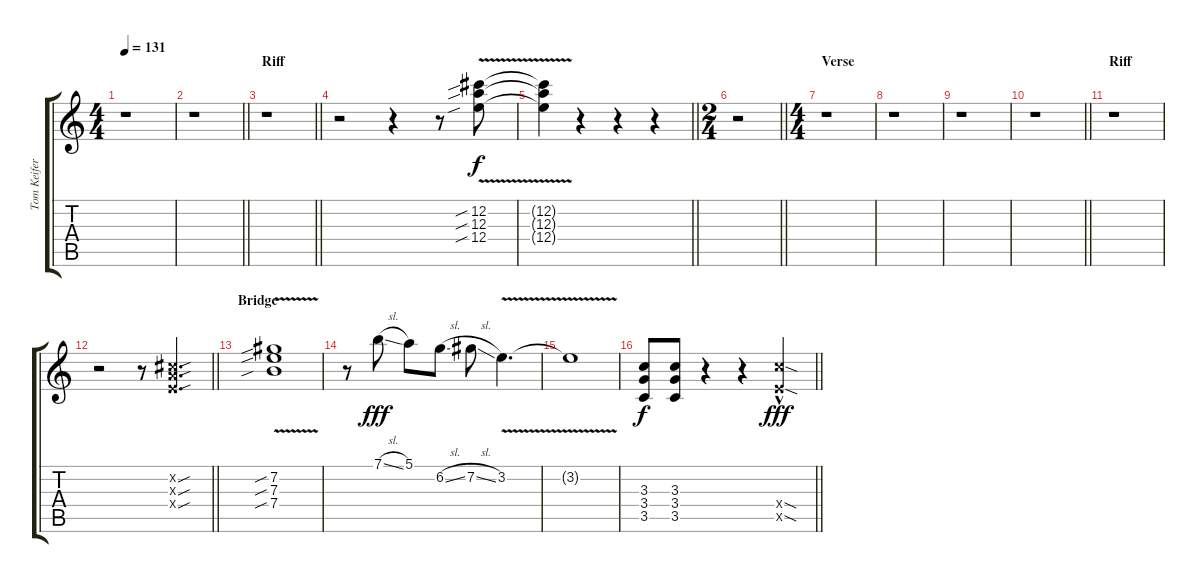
\track ("Tom Keifer - Lead Guitar" "Tom Keifer") {instrument distortionguitar}
\staff {score tabs}
\tuning (E4 Db4 A3 E3 A2 E2) {hide}
\ts (4 4)
\tempo 131
\clef g2
\ks c
r.1{dy f} |
\barLineRight lightlight
r.1 |
\section ("" "Riff")
\barLineRight lightlight
r.1 |
r.2 r.4 r.8 (12.2{v sib} 12.3{v sib} 12.4{v sib}).8 |
\barLineRight lightlight
(12.2{t} 12.3{t} 12.4{t}).4 r.4 r.4 r.4 |
\ts (2 4)
\barLineRight lightlight
r.2 |
\ts (4 4)
\section ("" "Verse")
r.1 |
r.1 |
r.1 |
\barLineRight lightlight
r.1 |
\section ("" "Riff")
r.1 |
\barLineRight lightlight
r.2 r.8 (0.2{sou x} 0.3{sou x} 0.4{sou x}).4{d} |
\section ("" "Bridge ")
(7.2{v sib} 7.3{v sib} 7.4{v sib}).1 |
r.8 7.1{sl}.8{dy fff} 5.1.8 6.2{sl}.8 7.2{sl}.8 3.2{v}.4{d} |
3.2{t}.1 |
\barLineRight lightlight
(3.3 3.4 3.5).8{dy f} (3.3 3.4 3.5).8 r.4 r.4 (0.4{sod hac x} 15.5{sod hac x}).4{dy fff}
